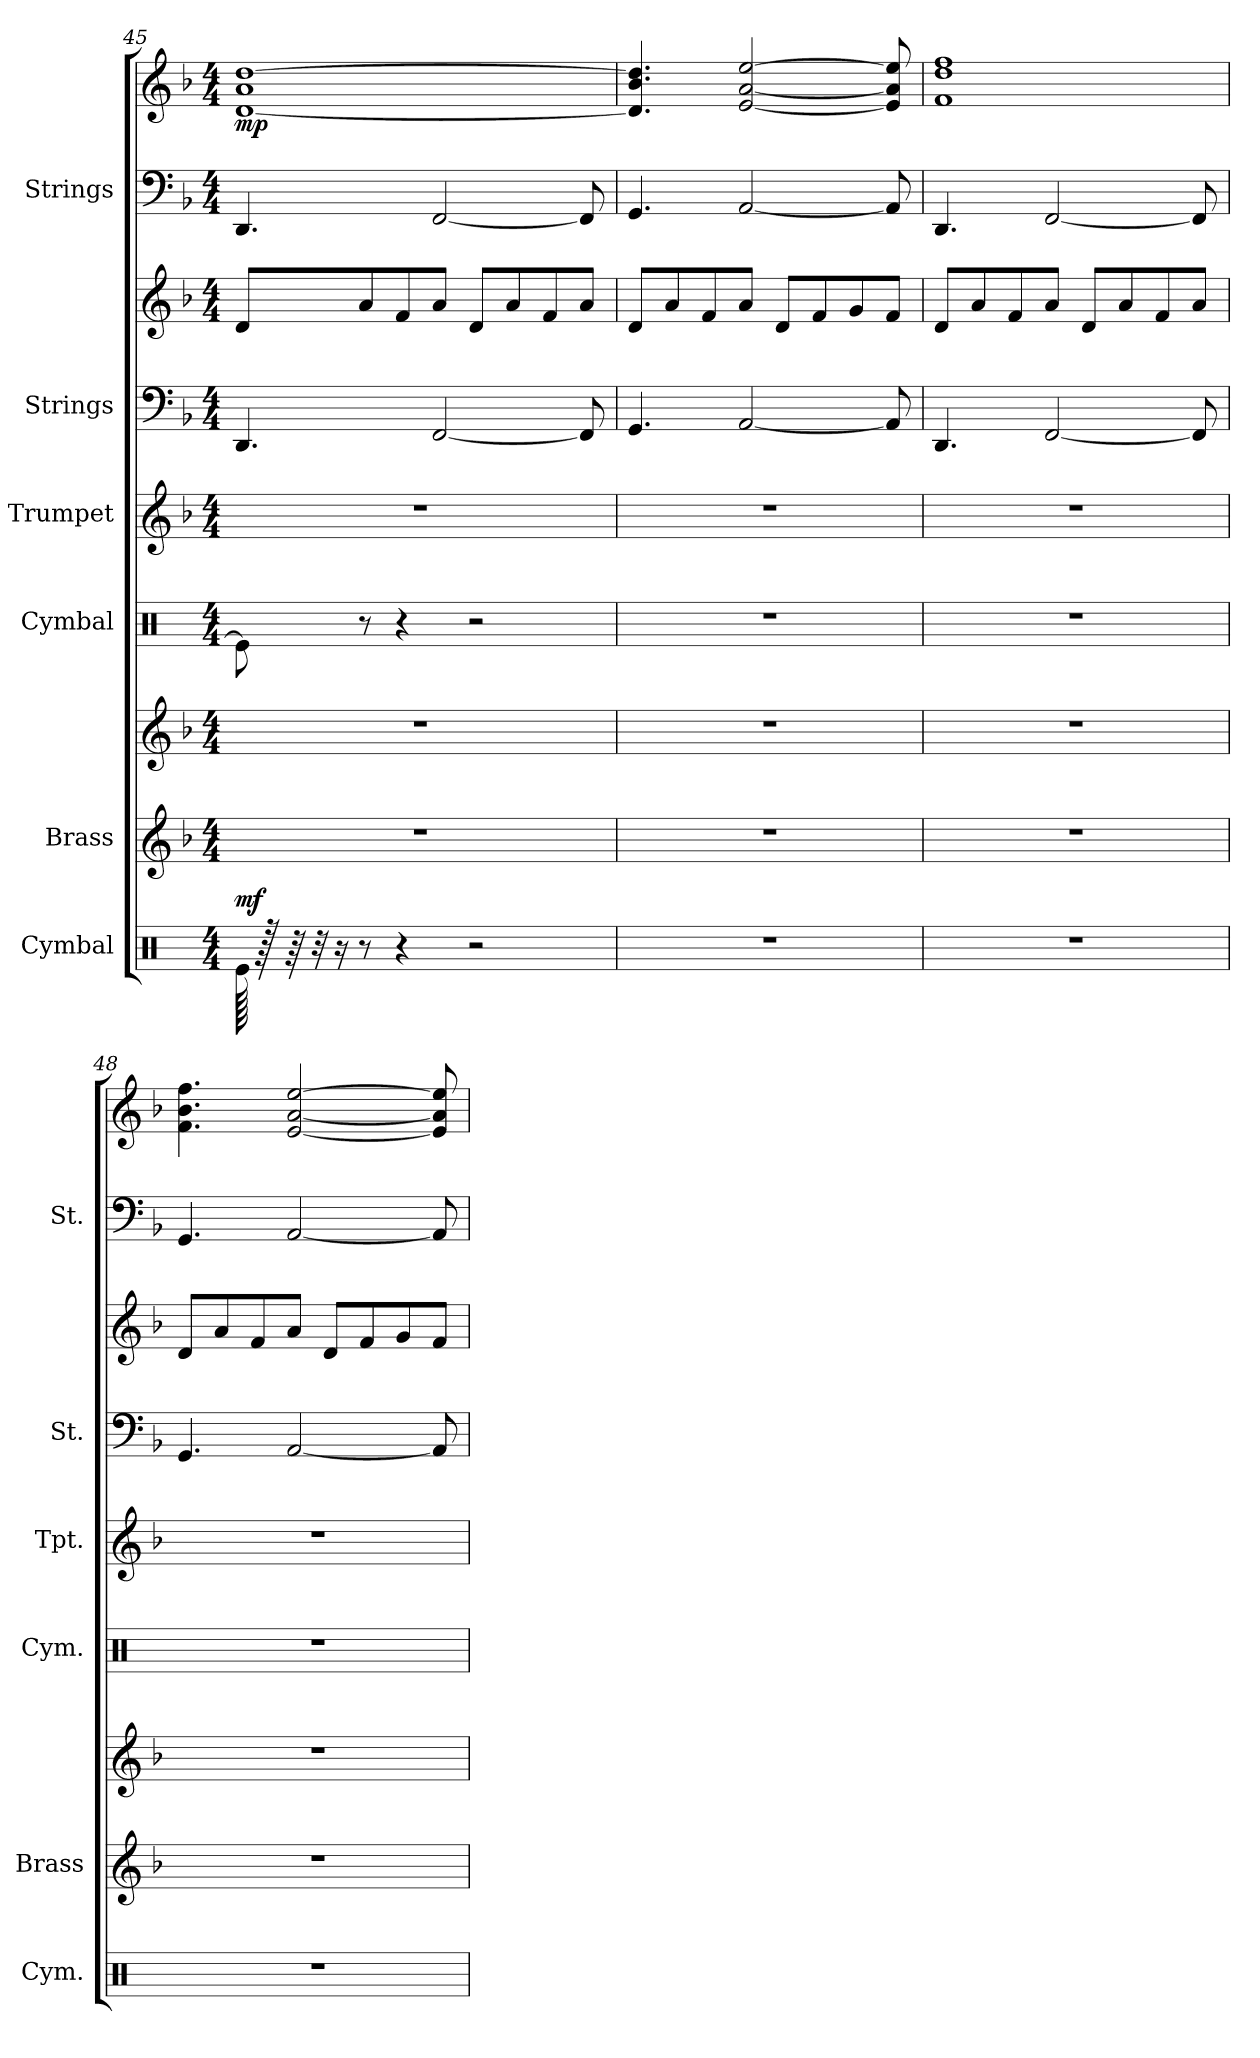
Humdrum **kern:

**kern	**dynam	**kern	**kern	**kern	**kern	**kern	**kern	**kern	**kern	**dynam
*part6	*part6	*part5	*part5	*part4	*part3	*part2	*part2	*part1	*part1	*part1
*staff9	*staff9	*staff8	*staff7	*staff6	*staff5	*staff4	*staff3	*staff2	*staff1	*staff1/2
*I"Cymbal	*	*I"Brass	*	*I"Cymbal	*I"Trumpet	*I"Strings	*	*I"Strings	*	*
*I'Cym.	*	*I'Brass	*	*I'Cym.	*I'Tpt.	*I'St.	*	*I'St.	*	*
!!LO:PB:g=z
*clefX	*	*clefG2	*clefG2	*clefX	*clefG2	*clefF4	*clefG2	*clefF4	*clefG2	*
*	*	*ITrd7c12	*ITrd7c12	*	*	*	*	*	*	*
*k[]	*	*k[b-]	*k[b-]	*k[]	*k[b-]	*k[b-]	*k[b-]	*k[b-]	*k[b-]	*
*M4/4	*	*M4/4	*M4/4	*M4/4	*M4/4	*M4/4	*M4/4	*M4/4	*M4/4	*
=45	=45	=45	=45	=45	=45	=45	=45	=45	=45	=45
!	!LO:DY:a	!	!	!	!	!	!	!	!	!LO:DY:b
128Re\	mf	1r	1r	8Re\]	1r	4.DD/	8d/L	4.DD/	[1d 1a [1dd	mp
128r	.	.	.	.	.	.	.	.	.	.
64r	.	.	.	.	.	.	.	.	.	.
32r	.	.	.	.	.	.	.	.	.	.
16r	.	.	.	.	.	.	.	.	.	.
8r	.	.	.	8r	.	.	8a/	.	.	.
4r	.	.	.	4r	.	.	8f/	.	.	.
.	.	.	.	.	.	[2FF/	8a/J	[2FF/	.	.
2r	.	.	.	2r	.	.	8d/L	.	.	.
.	.	.	.	.	.	.	8a/	.	.	.
.	.	.	.	.	.	.	8f/	.	.	.
.	.	.	.	.	.	8FF/]	8a/J	8FF/]	.	.
=46	=46	=46	=46	=46	=46	=46	=46	=46	=46	=46
1r	.	1r	1r	1r	1r	4.GG/	8d/L	4.GG/	4.d/] 4.b-/ 4.dd/]	.
.	.	.	.	.	.	.	8a/	.	.	.
.	.	.	.	.	.	.	8f/	.	.	.
.	.	.	.	.	.	[2AA/	8a/J	[2AA/	[2e/ [2a/ [2ee/	.
.	.	.	.	.	.	.	8d/L	.	.	.
.	.	.	.	.	.	.	8f/	.	.	.
.	.	.	.	.	.	.	8g/	.	.	.
.	.	.	.	.	.	8AA/]	8f/J	8AA/]	8e/] 8a/] 8ee/]	.
=47	=47	=47	=47	=47	=47	=47	=47	=47	=47	=47
1r	.	1r	1r	1r	1r	4.DD/	8d/L	4.DD/	1f 1dd 1ff	.
.	.	.	.	.	.	.	8a/	.	.	.
.	.	.	.	.	.	.	8f/	.	.	.
.	.	.	.	.	.	[2FF/	8a/J	[2FF/	.	.
.	.	.	.	.	.	.	8d/L	.	.	.
.	.	.	.	.	.	.	8a/	.	.	.
.	.	.	.	.	.	.	8f/	.	.	.
.	.	.	.	.	.	8FF/]	8a/J	8FF/]	.	.
=48	=48	=48	=48	=48	=48	=48	=48	=48	=48	=48
1r	.	1r	1r	1r	1r	4.GG/	8d/L	4.GG/	4.f\ 4.b-\ 4.ff\	.
.	.	.	.	.	.	.	8a/	.	.	.
.	.	.	.	.	.	.	8f/	.	.	.
.	.	.	.	.	.	[2AA/	8a/J	[2AA/	[2e/ [2a/ [2ee/	.
.	.	.	.	.	.	.	8d/L	.	.	.
.	.	.	.	.	.	.	8f/	.	.	.
.	.	.	.	.	.	.	8g/	.	.	.
.	.	.	.	.	.	8AA/]	8f/J	8AA/]	8e/] 8a/] 8ee/]	.
=	=	=	=	=	=	=	=	=	=	=
*-	*-	*-	*-	*-	*-	*-	*-	*-	*-	*-
